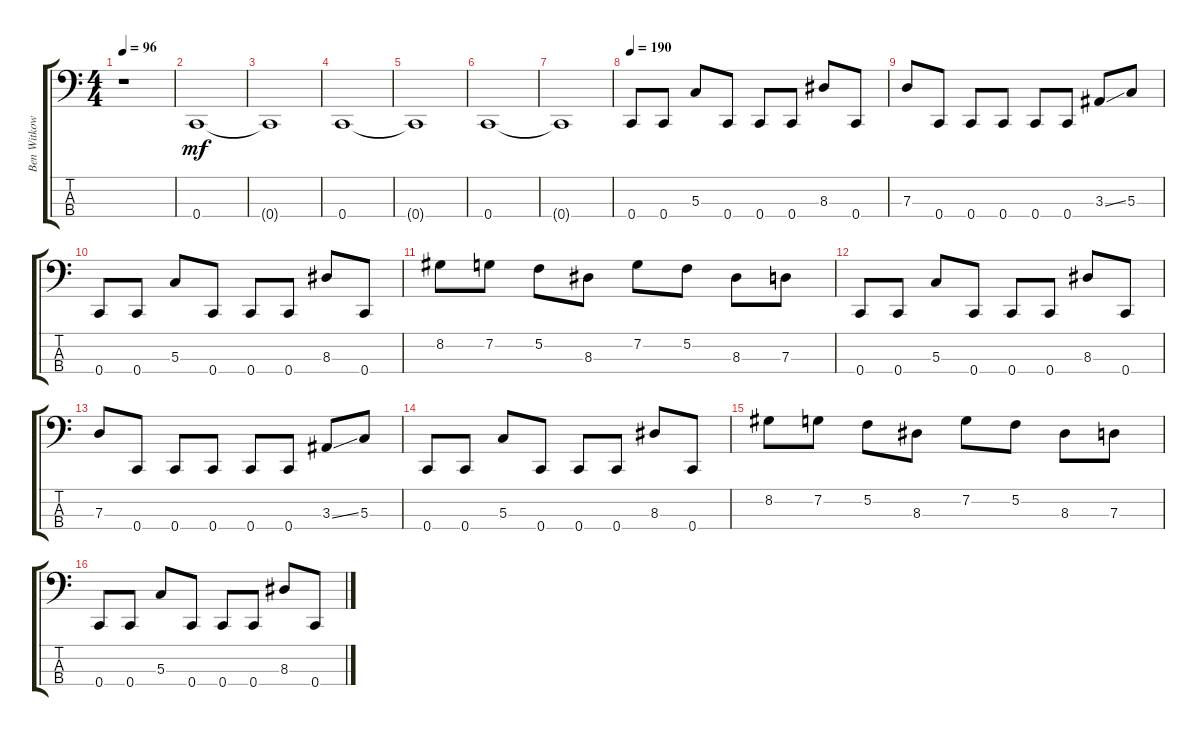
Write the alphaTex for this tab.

\track ("Ben Witkowski" "Ben Witkow") {instrument electricbassfinger}
\staff {score tabs}
\tuning (F2 C2 G1 C1) {hide}
\ts (4 4)
\tempo 96
\clef f4
\ks c
r.1{dy mf} |
0.4.1 |
0.4{t}.1 |
0.4.1 |
0.4{t}.1 |
0.4.1 |
0.4{t}.1 |
\tempo 190
0.4.8 0.4.8 5.3.8 0.4.8 0.4.8 0.4.8 8.3.8 0.4.8 |
7.3.8 0.4.8 0.4.8 0.4.8 0.4.8 0.4.8 3.3{ss}.8 5.3.8 |
0.4.8 0.4.8 5.3.8 0.4.8 0.4.8 0.4.8 8.3.8 0.4.8 |
8.2.8 7.2.8 5.2.8 8.3.8 7.2.8 5.2.8 8.3.8 7.3.8 |
0.4.8 0.4.8 5.3.8 0.4.8 0.4.8 0.4.8 8.3.8 0.4.8 |
7.3.8 0.4.8 0.4.8 0.4.8 0.4.8 0.4.8 3.3{ss}.8 5.3.8 |
0.4.8 0.4.8 5.3.8 0.4.8 0.4.8 0.4.8 8.3.8 0.4.8 |
8.2.8 7.2.8 5.2.8 8.3.8 7.2.8 5.2.8 8.3.8 7.3.8 |
0.4.8 0.4.8 5.3.8 0.4.8 0.4.8 0.4.8 8.3.8 0.4.8
